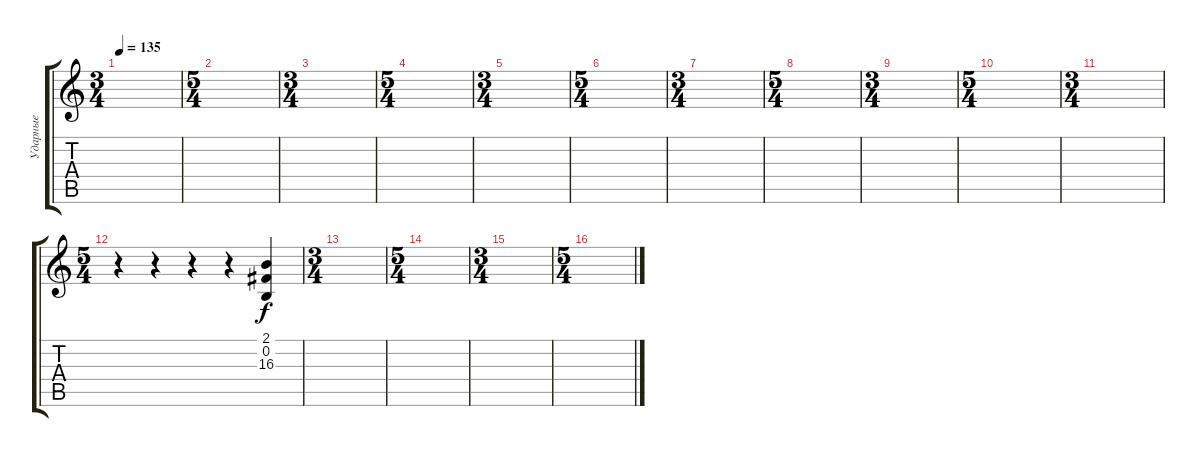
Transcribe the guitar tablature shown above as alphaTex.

\track ("Ударные" "Ударные") {instrument reversecymbal}
\staff {score tabs}
\tuning (E4 B3 G3 D3 A2 E2) {hide}
\ts (3 4)
\tempo 135
\clef g2
\ks c
|
\ts (5 4)
|
\ts (3 4)
|
\ts (5 4)
|
\ts (3 4)
|
\ts (5 4)
|
\ts (3 4)
|
\ts (5 4)
|
\ts (3 4)
|
\ts (5 4)
|
\ts (3 4)
|
\ts (5 4)
r.4 r.4 r.4 r.4 (2.1 0.2 16.3).4 |
\ts (3 4)
|
\ts (5 4)
|
\ts (3 4)
|
\ts (5 4)
